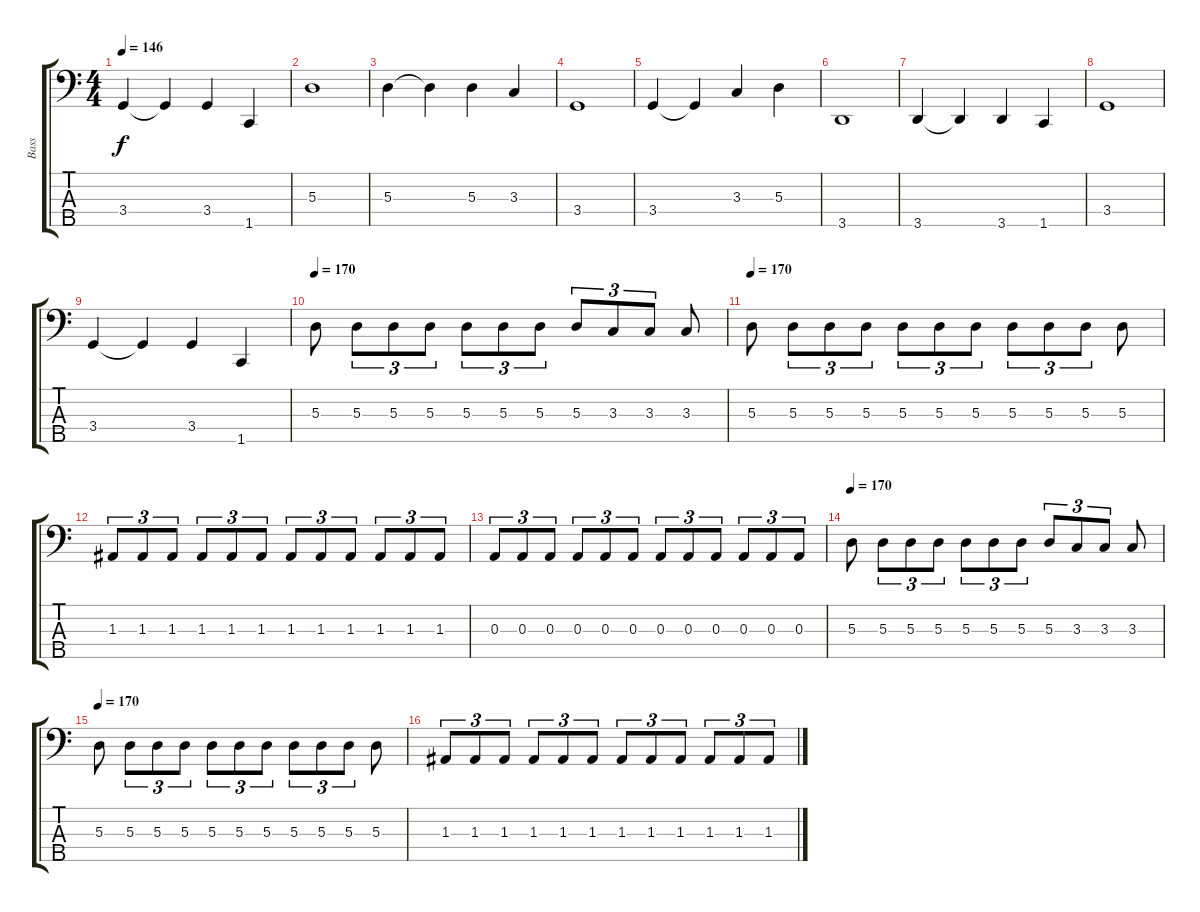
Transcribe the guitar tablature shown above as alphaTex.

\track ("Bass" "Bass") {instrument electricbassfinger}
\staff {score tabs}
\tuning (G2 D2 A1 E1 B0) {hide}
\ts (4 4)
\tempo 146
\clef f4
\ks c
3.4.4{dy f} 3.4{t}.4 3.4.4 1.5.4 |
5.3.1 |
5.3.4 5.3{t}.4 5.3.4 3.3.4 |
3.4.1 |
3.4.4 3.4{t}.4 3.3.4 5.3.4 |
3.5.1 |
3.5.4 3.5{t}.4 3.5.4 1.5.4 |
3.4.1 |
3.4.4 3.4{t}.4 3.4.4 1.5.4 |
\tempo 170
5.3.8 5.3.8{tu (3 2)} 5.3.8{tu (3 2)} 5.3.8{tu (3 2)} 5.3.8{tu (3 2)} 5.3.8{tu (3 2)} 5.3.8{tu (3 2)} 5.3.8{tu (3 2)} 3.3.8{tu (3 2)} 3.3.8{tu (3 2)} 3.3.8 |
\tempo 170
5.3.8 5.3.8{tu (3 2)} 5.3.8{tu (3 2)} 5.3.8{tu (3 2)} 5.3.8{tu (3 2)} 5.3.8{tu (3 2)} 5.3.8{tu (3 2)} 5.3.8{tu (3 2)} 5.3.8{tu (3 2)} 5.3.8{tu (3 2)} 5.3.8 |
1.3.8{tu (3 2)} 1.3.8{tu (3 2)} 1.3.8{tu (3 2)} 1.3.8{tu (3 2)} 1.3.8{tu (3 2)} 1.3.8{tu (3 2)} 1.3.8{tu (3 2)} 1.3.8{tu (3 2)} 1.3.8{tu (3 2)} 1.3.8{tu (3 2)} 1.3.8{tu (3 2)} 1.3.8{tu (3 2)} |
0.3.8{tu (3 2)} 0.3.8{tu (3 2)} 0.3.8{tu (3 2)} 0.3.8{tu (3 2)} 0.3.8{tu (3 2)} 0.3.8{tu (3 2)} 0.3.8{tu (3 2)} 0.3.8{tu (3 2)} 0.3.8{tu (3 2)} 0.3.8{tu (3 2)} 0.3.8{tu (3 2)} 0.3.8{tu (3 2)} |
\tempo 170
5.3.8 5.3.8{tu (3 2)} 5.3.8{tu (3 2)} 5.3.8{tu (3 2)} 5.3.8{tu (3 2)} 5.3.8{tu (3 2)} 5.3.8{tu (3 2)} 5.3.8{tu (3 2)} 3.3.8{tu (3 2)} 3.3.8{tu (3 2)} 3.3.8 |
\tempo 170
5.3.8 5.3.8{tu (3 2)} 5.3.8{tu (3 2)} 5.3.8{tu (3 2)} 5.3.8{tu (3 2)} 5.3.8{tu (3 2)} 5.3.8{tu (3 2)} 5.3.8{tu (3 2)} 5.3.8{tu (3 2)} 5.3.8{tu (3 2)} 5.3.8 |
1.3.8{tu (3 2)} 1.3.8{tu (3 2)} 1.3.8{tu (3 2)} 1.3.8{tu (3 2)} 1.3.8{tu (3 2)} 1.3.8{tu (3 2)} 1.3.8{tu (3 2)} 1.3.8{tu (3 2)} 1.3.8{tu (3 2)} 1.3.8{tu (3 2)} 1.3.8{tu (3 2)} 1.3.8{tu (3 2)}
